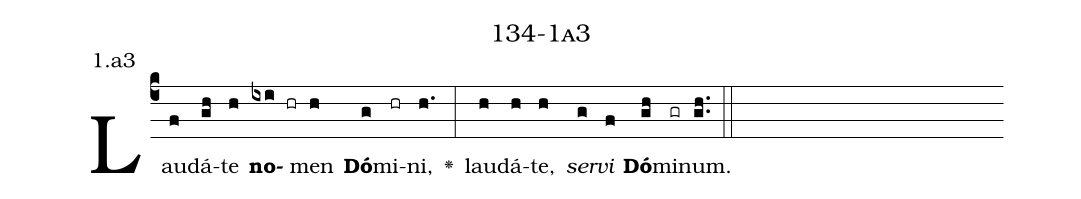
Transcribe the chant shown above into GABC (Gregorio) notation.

name: 134-1a3;
annotation: 1.a3;
%%
(c4)Lau(f)dá(gh)te(h) <b>no</b>(ixi hr)men(h) <b>Dó</b>(g)mi(hr)ni,(h.) <v>\greheightstar</v>(:) lau(h)dá(h)te,(h) <i>ser</i>(g)<i>vi</i>(f) <b>Dó</b>(gh)mi(gr)num.(gh..) (::)


%E(h) u(h) o(g) u(f) a(gh) e.(gh..) (::)
